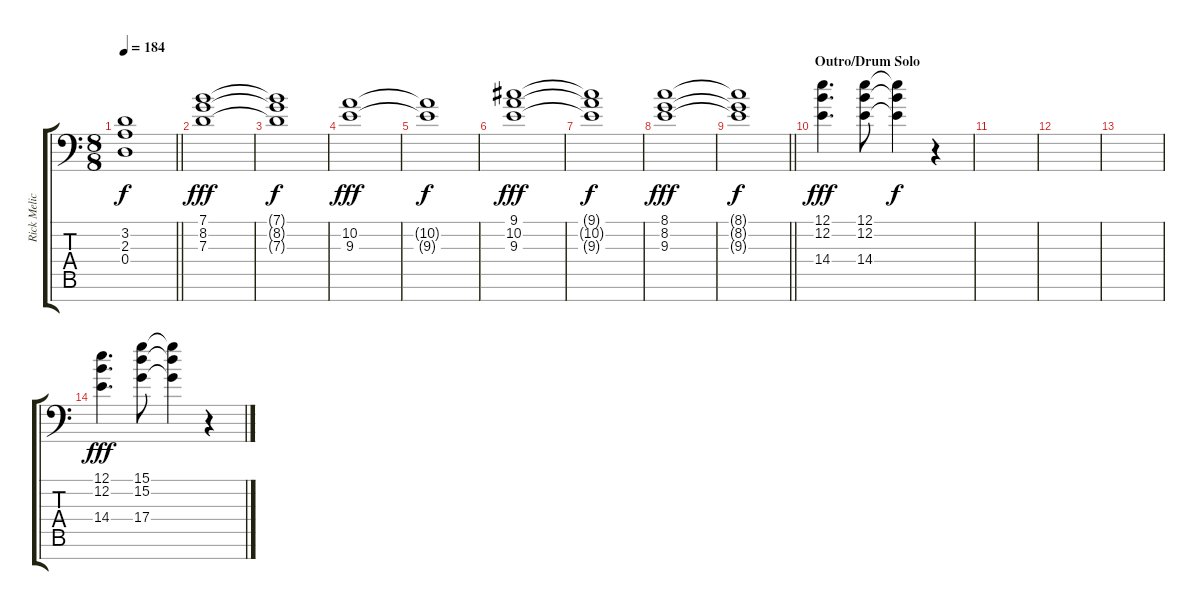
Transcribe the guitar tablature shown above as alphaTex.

\track ("Rick Melick Keyboards" "Rick Melic") {instrument drawbarorgan}
\staff {score tabs}
\tuning (E4 B3 G3 D3 A2 E2 E1) {hide}
\ts (8 8)
\tempo 184
\clef f4
\barLineRight lightlight
\ks c
(3.2{t} 2.3{t} 0.4{t}).1{dy f} |
(7.1 8.2 7.3).1{dy fff volume 16 instrument drawbarorgan} |
(7.1{t} 8.2{t} 7.3{t}).1{dy f} |
(10.2 9.3).1{dy fff} |
(10.2{t} 9.3{t}).1{dy f} |
(9.1 10.2 9.3).1{dy fff} |
(9.1{t} 10.2{t} 9.3{t}).1{dy f} |
(8.1 8.2 9.3).1{dy fff} |
\barLineRight lightlight
(8.1{t} 8.2{t} 9.3{t}).1{dy f} |
\section ("" "Outro/Drum Solo")
(12.1 12.2 14.4).4{d dy fff} (12.1 12.2 14.4).8 (12.1{t} 12.2{t} 14.4{t}).4{dy f} r.4 |
|
|
|
(12.1 12.2 14.4).4{d dy fff} (15.1 15.2 17.4).8 (15.1{t} 15.2{t} 17.4{t}).4 r.4
